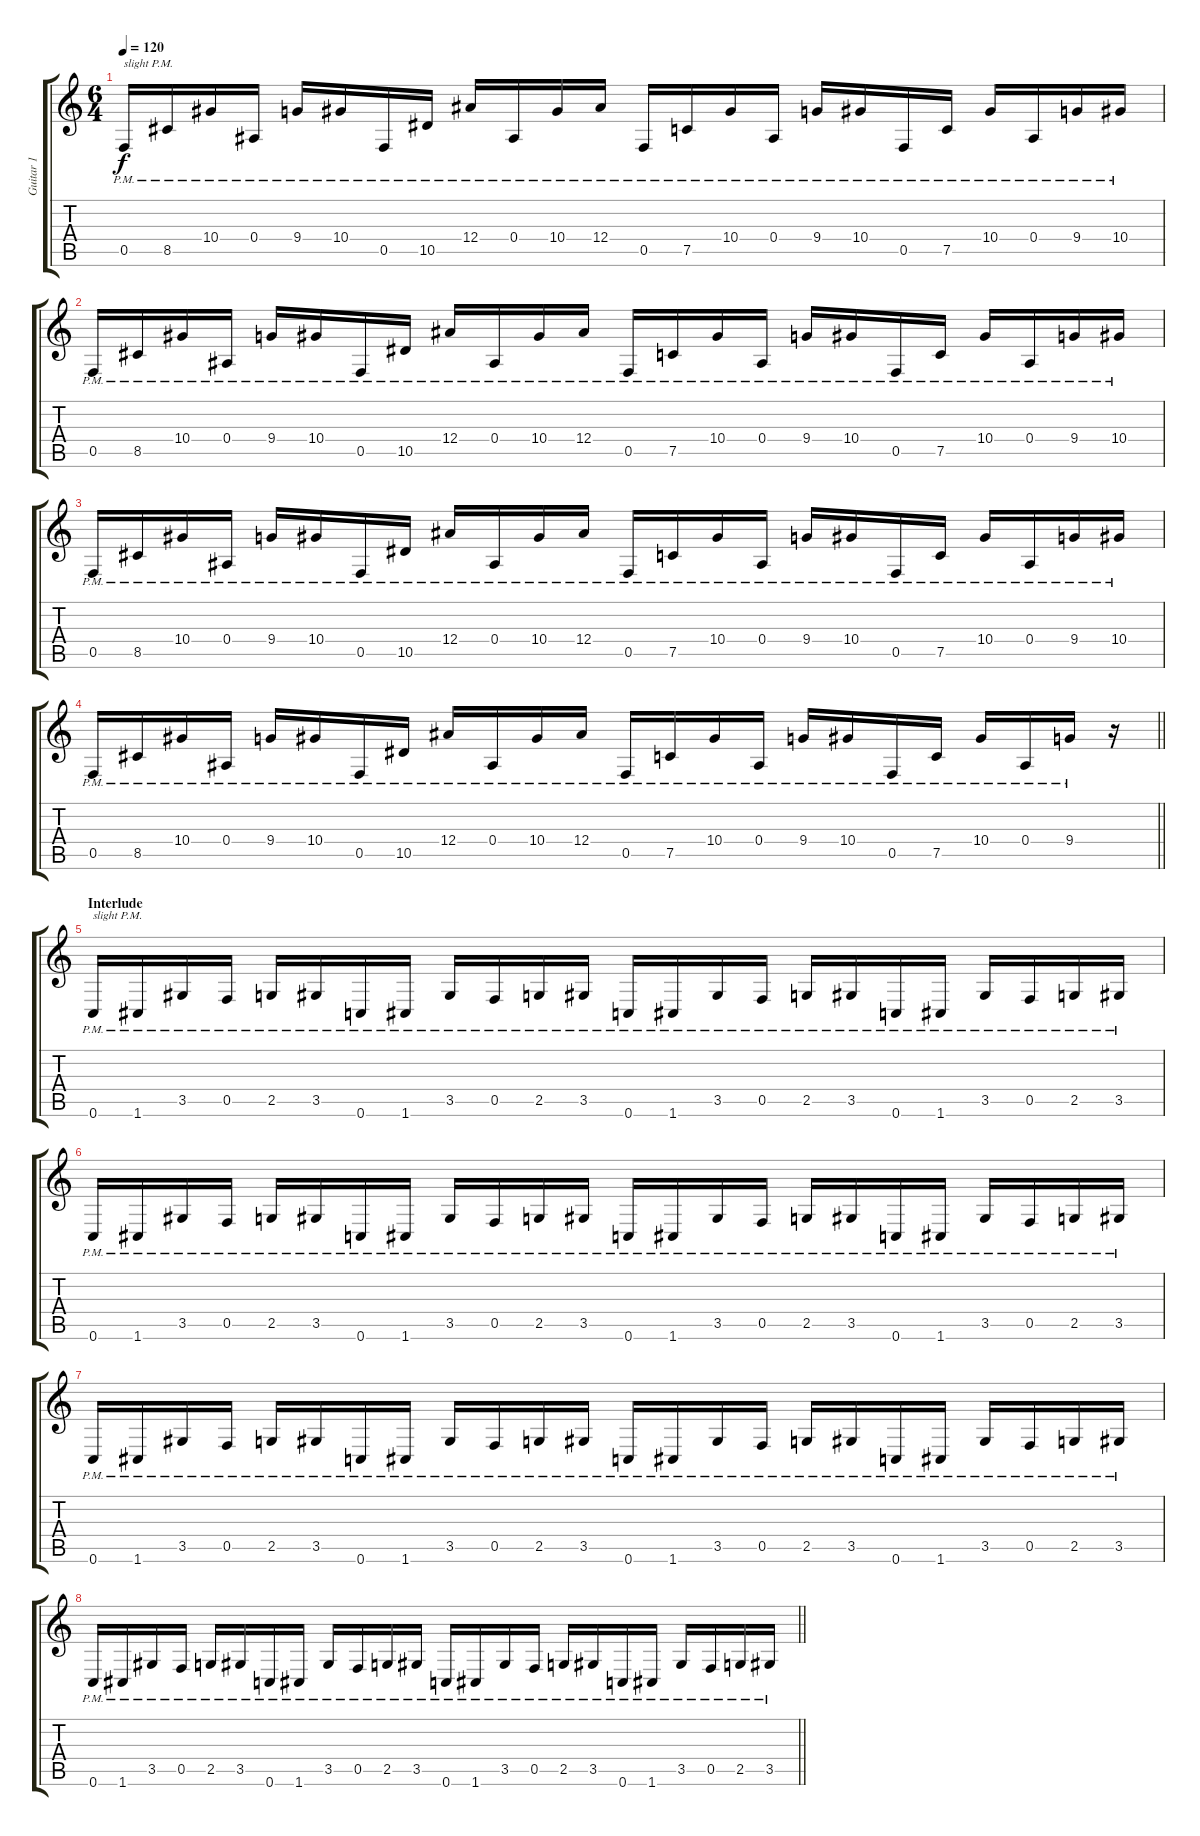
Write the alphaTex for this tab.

\track ("Guitar 1" "Guitar 1") {instrument distortionguitar}
\staff {score tabs}
\tuning (C4 G3 Eb3 Bb2 F2 C2) {hide}
\ts (6 4)
\section ("" "")
\tempo 120
\clef g2
\ks c
0.5{pm}.16{txt "slight P.M." dy f} 8.5{pm}.16 10.4{pm}.16 0.4{pm}.16 9.4{pm}.16 10.4{pm}.16 0.5{pm}.16 10.5{pm}.16 12.4{pm}.16 0.4{pm}.16 10.4{pm}.16 12.4{pm}.16 0.5{pm}.16 7.5{pm}.16 10.4{pm}.16 0.4{pm}.16 9.4{pm}.16 10.4{pm}.16 0.5{pm}.16 7.5{pm}.16 10.4{pm}.16 0.4{pm}.16 9.4{pm}.16 10.4{pm}.16 |
0.5{pm}.16 8.5{pm}.16 10.4{pm}.16 0.4{pm}.16 9.4{pm}.16 10.4{pm}.16 0.5{pm}.16 10.5{pm}.16 12.4{pm}.16 0.4{pm}.16 10.4{pm}.16 12.4{pm}.16 0.5{pm}.16 7.5{pm}.16 10.4{pm}.16 0.4{pm}.16 9.4{pm}.16 10.4{pm}.16 0.5{pm}.16 7.5{pm}.16 10.4{pm}.16 0.4{pm}.16 9.4{pm}.16 10.4{pm}.16 |
0.5{pm}.16 8.5{pm}.16 10.4{pm}.16 0.4{pm}.16 9.4{pm}.16 10.4{pm}.16 0.5{pm}.16 10.5{pm}.16 12.4{pm}.16 0.4{pm}.16 10.4{pm}.16 12.4{pm}.16 0.5{pm}.16 7.5{pm}.16 10.4{pm}.16 0.4{pm}.16 9.4{pm}.16 10.4{pm}.16 0.5{pm}.16 7.5{pm}.16 10.4{pm}.16 0.4{pm}.16 9.4{pm}.16 10.4{pm}.16 |
\barLineRight lightlight
0.5{pm}.16 8.5{pm}.16 10.4{pm}.16 0.4{pm}.16 9.4{pm}.16 10.4{pm}.16 0.5{pm}.16 10.5{pm}.16 12.4{pm}.16 0.4{pm}.16 10.4{pm}.16 12.4{pm}.16 0.5{pm}.16 7.5{pm}.16 10.4{pm}.16 0.4{pm}.16 9.4{pm}.16 10.4{pm}.16 0.5{pm}.16 7.5{pm}.16 10.4{pm}.16 0.4{pm}.16 9.4{pm}.16 r.16 |
\section ("" "Interlude")
0.6{pm}.16{txt "slight P.M."} 1.6{pm}.16 3.5{pm}.16 0.5{pm}.16 2.5{pm}.16 3.5{pm}.16 0.6{pm}.16 1.6{pm}.16 3.5{pm}.16 0.5{pm}.16 2.5{pm}.16 3.5{pm}.16 0.6{pm}.16 1.6{pm}.16 3.5{pm}.16 0.5{pm}.16 2.5{pm}.16 3.5{pm}.16 0.6{pm}.16 1.6{pm}.16 3.5{pm}.16 0.5{pm}.16 2.5{pm}.16 3.5{pm}.16 |
0.6{pm}.16 1.6{pm}.16 3.5{pm}.16 0.5{pm}.16 2.5{pm}.16 3.5{pm}.16 0.6{pm}.16 1.6{pm}.16 3.5{pm}.16 0.5{pm}.16 2.5{pm}.16 3.5{pm}.16 0.6{pm}.16 1.6{pm}.16 3.5{pm}.16 0.5{pm}.16 2.5{pm}.16 3.5{pm}.16 0.6{pm}.16 1.6{pm}.16 3.5{pm}.16 0.5{pm}.16 2.5{pm}.16 3.5{pm}.16 |
0.6{pm}.16 1.6{pm}.16 3.5{pm}.16 0.5{pm}.16 2.5{pm}.16 3.5{pm}.16 0.6{pm}.16 1.6{pm}.16 3.5{pm}.16 0.5{pm}.16 2.5{pm}.16 3.5{pm}.16 0.6{pm}.16 1.6{pm}.16 3.5{pm}.16 0.5{pm}.16 2.5{pm}.16 3.5{pm}.16 0.6{pm}.16 1.6{pm}.16 3.5{pm}.16 0.5{pm}.16 2.5{pm}.16 3.5{pm}.16 |
\barLineRight lightlight
0.6{pm}.16 1.6{pm}.16 3.5{pm}.16 0.5{pm}.16 2.5{pm}.16 3.5{pm}.16 0.6{pm}.16 1.6{pm}.16 3.5{pm}.16 0.5{pm}.16 2.5{pm}.16 3.5{pm}.16 0.6{pm}.16 1.6{pm}.16 3.5{pm}.16 0.5{pm}.16 2.5{pm}.16 3.5{pm}.16 0.6{pm}.16 1.6{pm}.16 3.5{pm}.16 0.5{pm}.16 2.5{pm}.16 3.5{pm}.16
